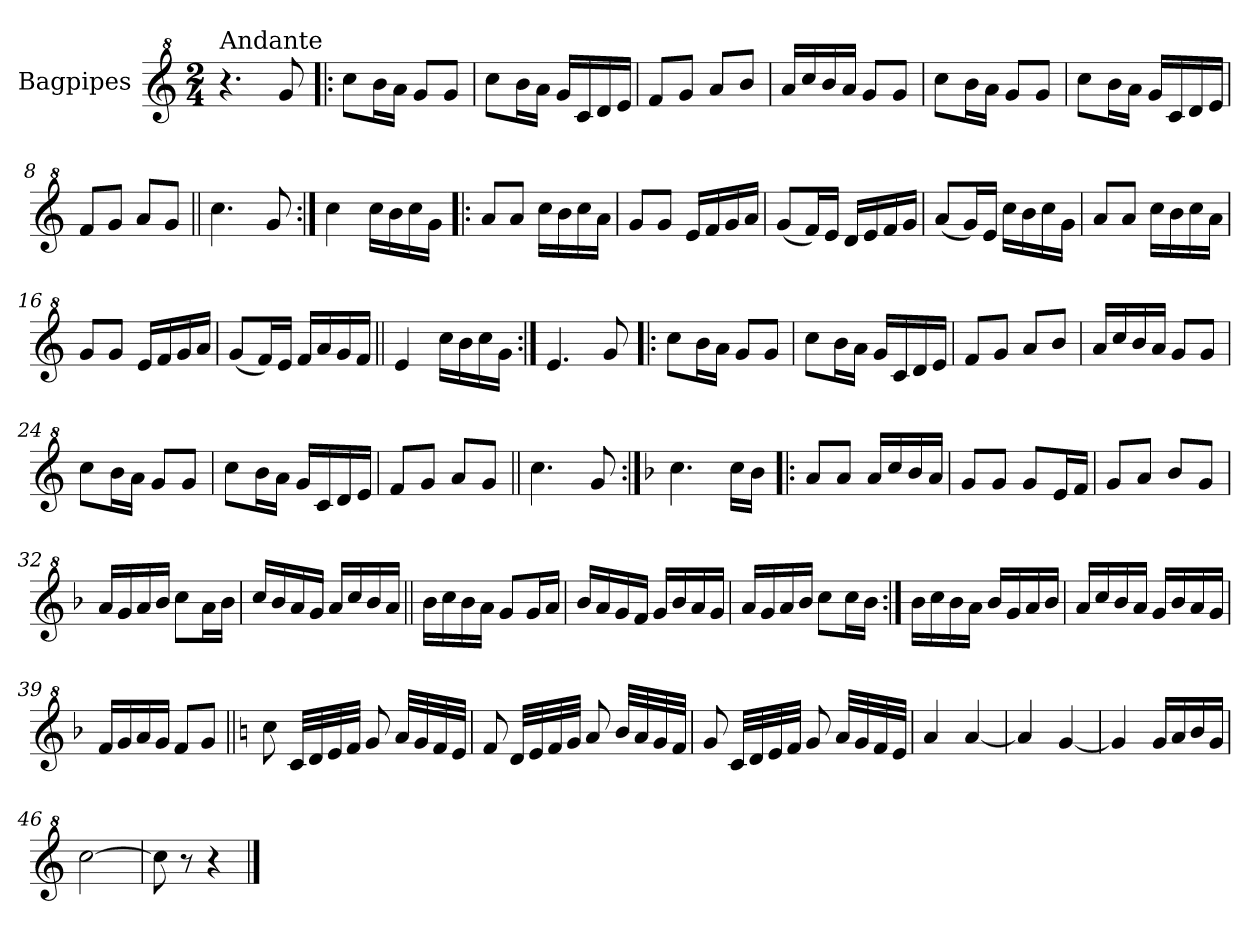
**kern
*part1
*staff1
*I"Bagpipes
*I'Bag
*clefG^2
*k[]
*C:
*M2/4
=1
!LO:TX:a:t=Andante
4.r
8gg/
=2!|:
8ccc\L
16bb\L
16aa\JJ
8gg/L
8gg/J
=3
8ccc\L
16bb\L
16aa\JJ
16gg/LL
16cc/
16dd/
16ee/JJ
=4
8ff/L
8gg/J
8aa/L
8bb/J
=5
16aa/LL
16ccc/
16bb/
16aa/JJ
8gg/L
8gg/J
=6
8ccc\L
16bb\L
16aa\JJ
8gg/L
8gg/J
=7
8ccc\L
16bb\L
16aa\JJ
16gg/LL
16cc/
16dd/
16ee/JJ
!!LO:LB:g=z
=8
8ff/L
8gg/J
8aa/L
8gg/J
=9||
4.ccc\
8gg/
=10:|!
4ccc\
16ccc\LL
16bb\
16ccc\
16gg\JJ
=11!|:
8aa/L
8aa/J
16ccc\LL
16bb\
16ccc\
16aa\JJ
=12
8gg/L
8gg/J
16ee/LL
16ff/
16gg/
16aa/JJ
=13
(8gg/L
16ff/L)
16ee/JJ
16dd/LL
16ee/
16ff/
16gg/JJ
=14
(8aa/L
16gg/L)
16ee/JJ
16ccc\LL
16bb\
16ccc\
16gg\JJ
!!LO:LB:g=z
=15
8aa/L
8aa/J
16ccc\LL
16bb\
16ccc\
16aa\JJ
=16
8gg/L
8gg/J
16ee/LL
16ff/
16gg/
16aa/JJ
=17
(8gg/L
16ff/L)
16ee/JJ
16ff/LL
16aa/
16gg/
16ff/JJ
=18||
4ee/
16ccc\LL
16bb\
16ccc\
16gg\JJ
=19:|!
4.ee/
8gg/
=20!|:
8ccc\L
16bb\L
16aa\JJ
8gg/L
8gg/J
=21
8ccc\L
16bb\L
16aa\JJ
16gg/LL
16cc/
16dd/
16ee/JJ
!!LO:LB:g=z
=22
8ff/L
8gg/J
8aa/L
8bb/J
=23
16aa/LL
16ccc/
16bb/
16aa/JJ
8gg/L
8gg/J
=24
8ccc\L
16bb\L
16aa\JJ
8gg/L
8gg/J
=25
8ccc\L
16bb\L
16aa\JJ
16gg/LL
16cc/
16dd/
16ee/JJ
=26
8ff/L
8gg/J
8aa/L
8gg/J
=27||
4.ccc\
8gg/
=28:|!
*k[b-]
*F:
4.ccc\
16ccc\LL
16bb-\JJ
!!LO:LB:g=z
=29!|:
8aa/L
8aa/J
16aa/LL
16ccc/
16bb-/
16aa/JJ
=30
8gg/L
8gg/J
8gg/L
16ee/L
16ff/JJ
=31
8gg/L
8aa/J
8bb-/L
8gg/J
=32
16aa/LL
16gg/
16aa/
16bb-/JJ
8ccc\L
16aa\L
16bb-\JJ
=33
16ccc/LL
16bb-/
16aa/
16gg/JJ
16aa/LL
16ccc/
16bb-/
16aa/JJ
=34||
16bb-\LL
16ccc\
16bb-\
16aa\JJ
8gg/L
16gg/L
16aa/JJ
!!LO:LB:g=z
=35
16bb-/LL
16aa/
16gg/
16ff/JJ
16gg/LL
16bb-/
16aa/
16gg/JJ
=36
16aa/LL
16gg/
16aa/
16bb-/JJ
8ccc\L
16ccc\L
16bb-\JJ
=37:|!
16bb-\LL
16ccc\
16bb-\
16aa\JJ
16bb-/LL
16gg/
16aa/
16bb-/JJ
=38
16aa/LL
16ccc/
16bb-/
16aa/JJ
16gg/LL
16bb-/
16aa/
16gg/JJ
=39
16ff/LL
16gg/
16aa/
16gg/JJ
8ff/L
8gg/J
!!LO:LB:g=z
=40||
*k[]
*C:
8ccc\
32cc/LLL
32dd/
32ee/
32ff/JJJ
8gg/
32aa/LLL
32gg/
32ff/
32ee/JJJ
=41
8ff/
32dd/LLL
32ee/
32ff/
32gg/JJJ
8aa/
32bb/LLL
32aa/
32gg/
32ff/JJJ
=42
8gg/
32cc/LLL
32dd/
32ee/
32ff/JJJ
8gg/
32aa/LLL
32gg/
32ff/
32ee/JJJ
=43
4aa/
[4aa/
=44
4aa/]
[4gg/
=45
4gg/]
16gg/LL
16aa/
16bb/
16gg/JJ
!!LO:LB:g=z
=46
[2ccc\
=47
8ccc\]
8r
4r
==
*-
